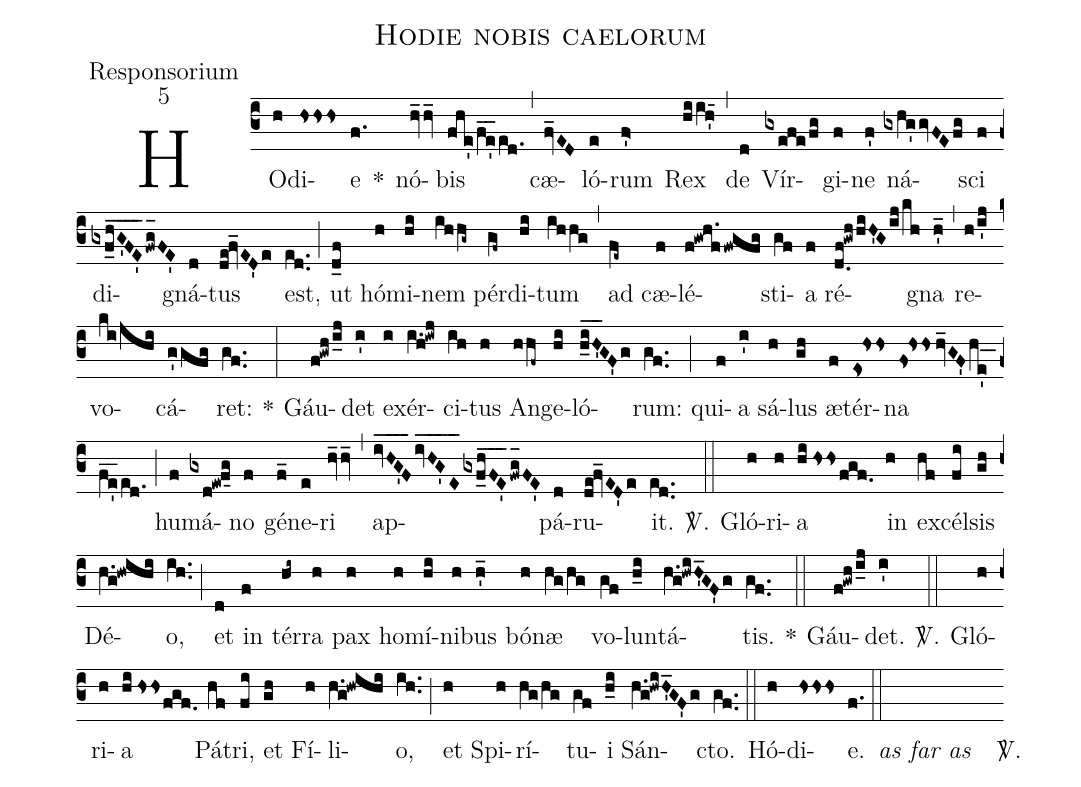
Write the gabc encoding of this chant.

name:Hodie nobis caelorum;
office-part:Responsorium;
mode:5;
%%
(c3) HO(h)di(hsss)e(f.) *() nó(hv_2hv_)bis(fhe'/f_e_'ed.) (,) cæ(fv_ED)ló(e)rum(f>') Rex(hiih'_15) (,) de(d) Vír(gxefe/fg)gi(f)ne(f') ná(gxhg'gvFE/fg)sci(f) di([oh:m{]gxf_h_G'_F_E'_2fwg_[oh}]FE')gná(d)tus(de!f_vED'e) est,(ed..) (;) ut(d_f) hó(h)mi(hi)nem(ihhg~) pér(gf~)di(hi)tum(ihhg) (,) ad(fe~) cæ(f)lé(f!gwh.f/fwgfg)sti(gf)a(f) ré(d.0f!gwhhiH'G/ij/kh)gna(h'_) (,) re(h/i'j)vo(ki/jhi)cá(g'gfg)ret:(gf..) *(:) Gáu(f!gwh/i_j)det(i') ex(i)ér(i.h!iwj)ci(ih)tus(h) An(hhf~)ge(hi)ló(h_iH'__GF'g)rum:(gf..) (;) qui(f)a(i') sá(h)lus(gh) æ(f)tér(es!hss)na(fs!hss//hv_GF'he_51'/f_e'_ed.) (;) hu(f)má(gxd!ew!f_5g)no(f) gé(f_)ne(e)ri(hv_2hv_) (,) ap(iv_H_G'_F_3/iv_H_G'_E_/gxf[oh:m{]_h_F_E_2'fwg_[oh}]FE')pá(d)ru(de!f_vED'e)it.(ed..) <sp>V/</sp>.(::) Gló(h)ri(h)a(hi//hss/fgf.) in(h) ex(hf)cél(fi)sis(gh) Dé(h.g!hwihi)o,(ih..) (;) et(d) in(f) tér(hi~)ra(h) pax(h) ho(h)mí(hi)ni(h)bus(h'_) bó(h)næ(hg/hg) vo(gf)lun(h_i)tá(h.g!hwiH'_GF'g)tis.(gf..) *(::) Gáu(f!gwh/i_j)det.(i') <sp>V/</sp>.(::) Gló(h)ri(h)a(hi//hss/fgf.) Pá(hf)tri,(fi) et(gh) Fí(h)li(h.g!hwihi)o,(ih..) (;) et(h) Spi(h)rí(hg/hg)tu(gf)i(h_i) Sán(h.g!hwiH'_GF'g)cto.(gf..) (::) Hó(h)di(hsss)e.(f.) (::) <i>as far as </i>() <sp>V/</sp>.()
